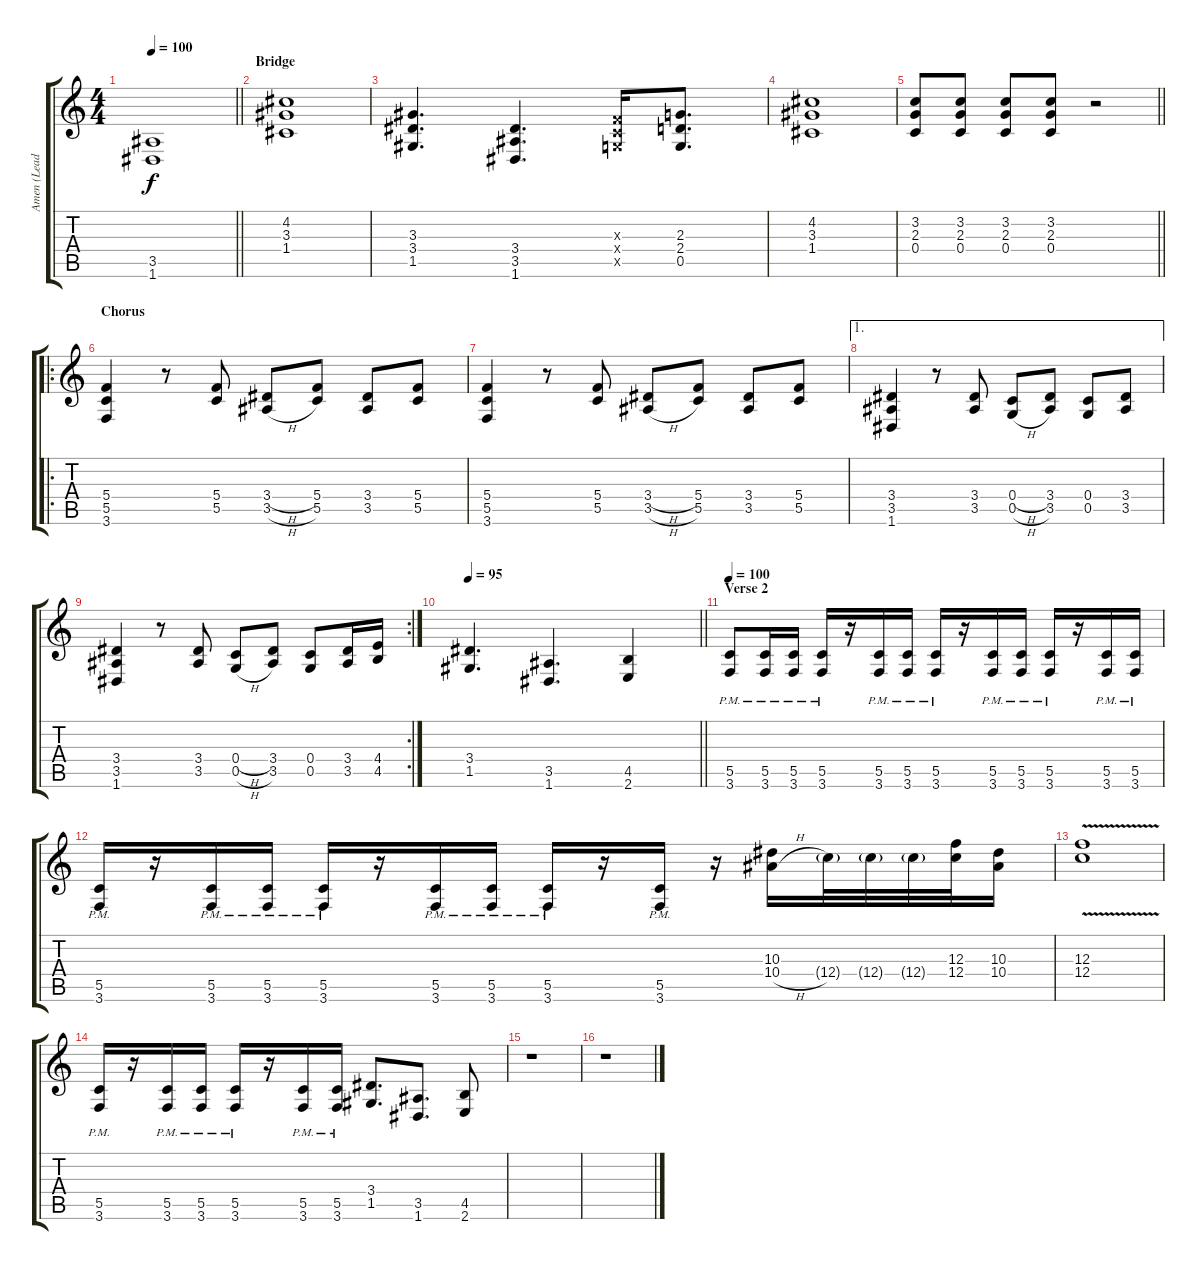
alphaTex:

\track ("Amen (Lead)" "Amen (Lead") {instrument overdrivenguitar}
\staff {score tabs}
\tuning (D4 A3 F3 C3 G2 D2) {hide}
\ts (4 4)
\tempo 100
\clef g2
\barLineRight lightlight
\ks c
(3.5 1.6).1{dy f} |
\section ("" "Bridge")
(4.2 3.3 1.4).1 |
(3.3 3.4 1.5).4{d} (3.4 3.5 1.6).4{d} (0.3{x} 0.4{x} 0.5{x}).16 (2.3 2.4 0.5).8{d} |
(4.2 3.3 1.4).1 |
\barLineRight lightlight
(3.2 2.3 0.4).8 (3.2 2.3 0.4).8 (3.2 2.3 0.4).8 (3.2 2.3 0.4).8 r.2 |
\ro
\section ("" "Chorus")
(5.4 5.5 3.6).4 r.8 (5.4 5.5).8 (3.4{h} 3.5{h}).8 (5.4 5.5).8 (3.4 3.5).8 (5.4 5.5).8 |
(5.4 5.5 3.6).4 r.8 (5.4 5.5).8 (3.4{h} 3.5{h}).8 (5.4 5.5).8 (3.4 3.5).8 (5.4 5.5).8 |
\ae 1
(3.4 3.5 1.6).4 r.8 (3.4 3.5).8 (0.4{h} 0.5{h}).8 (3.4 3.5).8 (0.4 0.5).8 (3.4 3.5).8 |
\rc 2
(3.4 3.5 1.6).4 r.8 (3.4 3.5).8 (0.4{h} 0.5{h}).8 (3.4 3.5).8 (0.4 0.5).8 (3.4 3.5).16 (4.4 4.5).16 |
\tempo 95
\barLineRight lightlight
(3.4 1.5).4{d} (3.5 1.6).4{d} (4.5 2.6).4 |
\section ("" "Verse 2")
\tempo 100
(5.5{pm} 3.6{pm}).8 (5.5{pm} 3.6{pm}).16 (5.5{pm} 3.6{pm}).16 (5.5{pm} 3.6{pm}).16 r.16 (5.5{pm} 3.6{pm}).16 (5.5{pm} 3.6{pm}).16 (5.5{pm} 3.6{pm}).16 r.16 (5.5{pm} 3.6{pm}).16 (5.5{pm} 3.6{pm}).16 (5.5{pm} 3.6{pm}).16 r.16 (5.5{pm} 3.6{pm}).16 (5.5{pm} 3.6{pm}).16 |
(5.5{pm} 3.6{pm}).16 r.16 (5.5{pm} 3.6{pm}).16 (5.5{pm} 3.6{pm}).16 (5.5{pm} 3.6{pm}).16 r.16 (5.5{pm} 3.6{pm}).16 (5.5{pm} 3.6{pm}).16 (5.5{pm} 3.6{pm}).16 r.16 (5.5{pm} 3.6{pm}).16 r.16 (10.3 10.4{h}).16 12.4{g}.32 12.4{g}.32 12.4{g}.32 (12.3 12.4).32 (10.3 10.4).16 |
(12.3{v} 12.4{v}).1 |
(5.5{pm} 3.6{pm}).16 r.16 (5.5{pm} 3.6{pm}).16 (5.5{pm} 3.6{pm}).16 (5.5{pm} 3.6{pm}).16 r.16 (5.5{pm} 3.6{pm}).16 (5.5{pm} 3.6{pm}).16 (3.4 1.5).8{d} (3.5 1.6).8{d} (4.5 2.6).8 |
r.1 |
r.1
